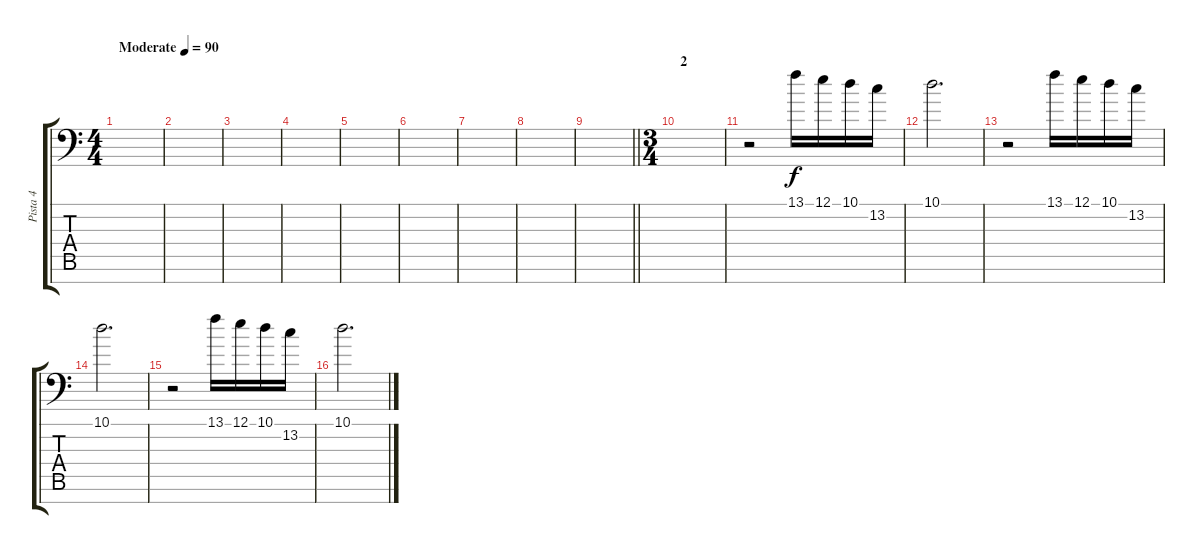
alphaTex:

\track ("Pista 4" "Pista 4") {instrument fx4atmosphere}
\staff {score tabs}
\tuning (E4 B3 G3 D3 A2 E2 C-1) {hide}
\ts (4 4)
\tempo (90 "Moderate")
\clef f4
\ks c
|
|
|
|
|
|
|
|
\barLineRight lightlight
|
\ts (3 4)
\section ("" "2")
|
r.2 13.1.16 12.1.16 10.1.16 13.2.16 |
10.1.2{d} |
r.2 13.1.16 12.1.16 10.1.16 13.2.16 |
10.1.2{d} |
r.2 13.1.16 12.1.16 10.1.16 13.2.16 |
10.1.2{d}
